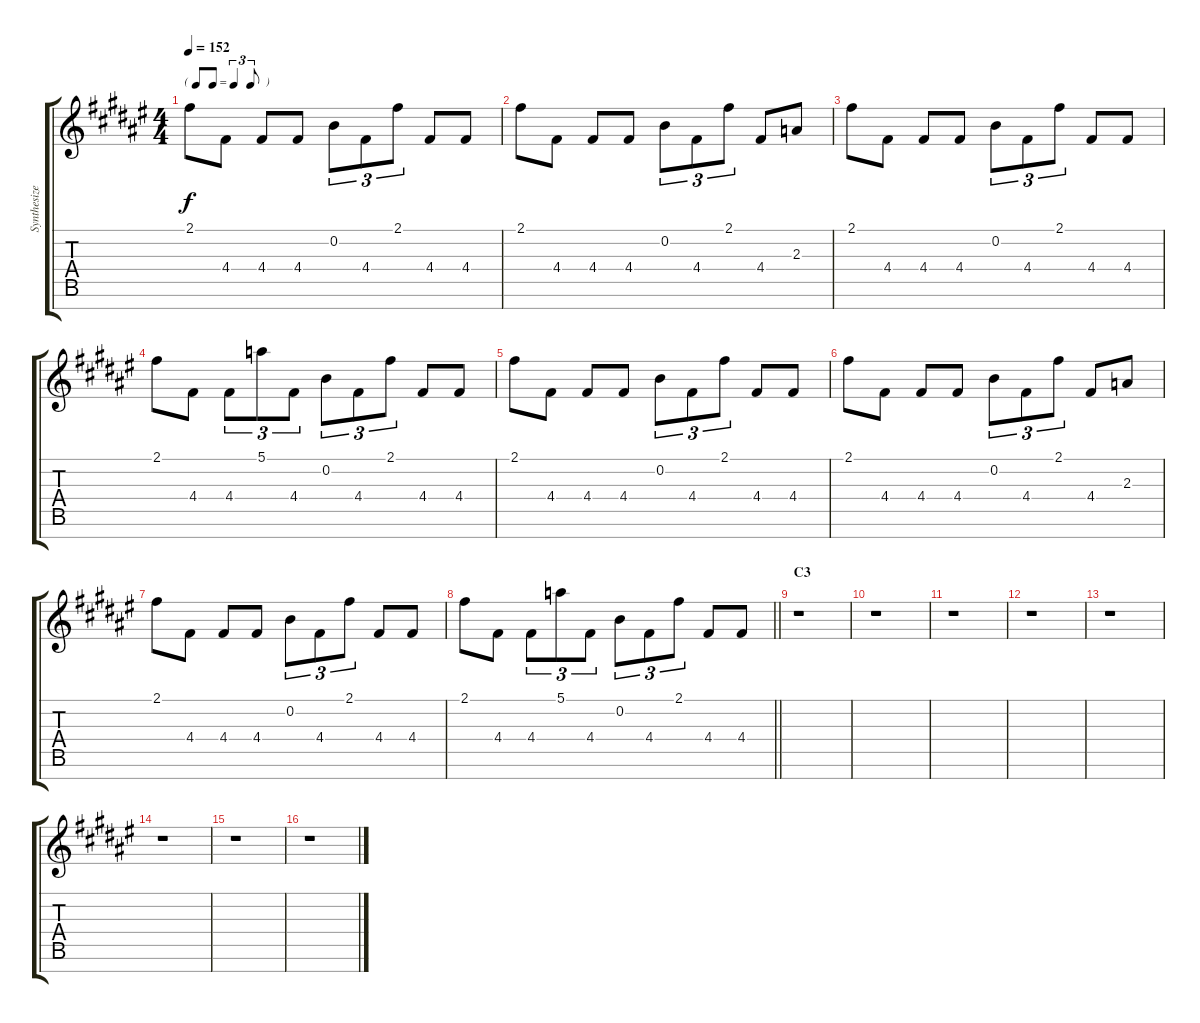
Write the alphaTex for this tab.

\track ("Synthesizer II" "Synthesize") {instrument lead1square}
\staff {score tabs}
\tuning (E5 B4 G4 D4 A3 E3 B2) {hide}
\ts (4 4)
\tf triplet8th
\tempo 152
\clef g2
\ks f#
2.1.8{dy f} 4.4.8 4.4.8 4.4.8 0.2.8{tu (3 2)} 4.4.8{tu (3 2)} 2.1.8{tu (3 2)} 4.4.8 4.4.8 |
2.1.8 4.4.8 4.4.8 4.4.8 0.2.8{tu (3 2)} 4.4.8{tu (3 2)} 2.1.8{tu (3 2)} 4.4.8 2.3.8 |
2.1.8 4.4.8 4.4.8 4.4.8 0.2.8{tu (3 2)} 4.4.8{tu (3 2)} 2.1.8{tu (3 2)} 4.4.8 4.4.8 |
2.1.8 4.4.8 4.4.8{tu (3 2)} 5.1.8{tu (3 2)} 4.4.8{tu (3 2)} 0.2.8{tu (3 2)} 4.4.8{tu (3 2)} 2.1.8{tu (3 2)} 4.4.8 4.4.8 |
2.1.8 4.4.8 4.4.8 4.4.8 0.2.8{tu (3 2)} 4.4.8{tu (3 2)} 2.1.8{tu (3 2)} 4.4.8 4.4.8 |
2.1.8 4.4.8 4.4.8 4.4.8 0.2.8{tu (3 2)} 4.4.8{tu (3 2)} 2.1.8{tu (3 2)} 4.4.8 2.3.8 |
2.1.8 4.4.8 4.4.8 4.4.8 0.2.8{tu (3 2)} 4.4.8{tu (3 2)} 2.1.8{tu (3 2)} 4.4.8 4.4.8 |
\barLineRight lightlight
2.1.8 4.4.8 4.4.8{tu (3 2)} 5.1.8{tu (3 2)} 4.4.8{tu (3 2)} 0.2.8{tu (3 2)} 4.4.8{tu (3 2)} 2.1.8{tu (3 2)} 4.4.8 4.4.8 |
\section ("" "C3")
r.1 |
r.1 |
r.1 |
r.1 |
r.1 |
r.1 |
r.1 |
r.1
